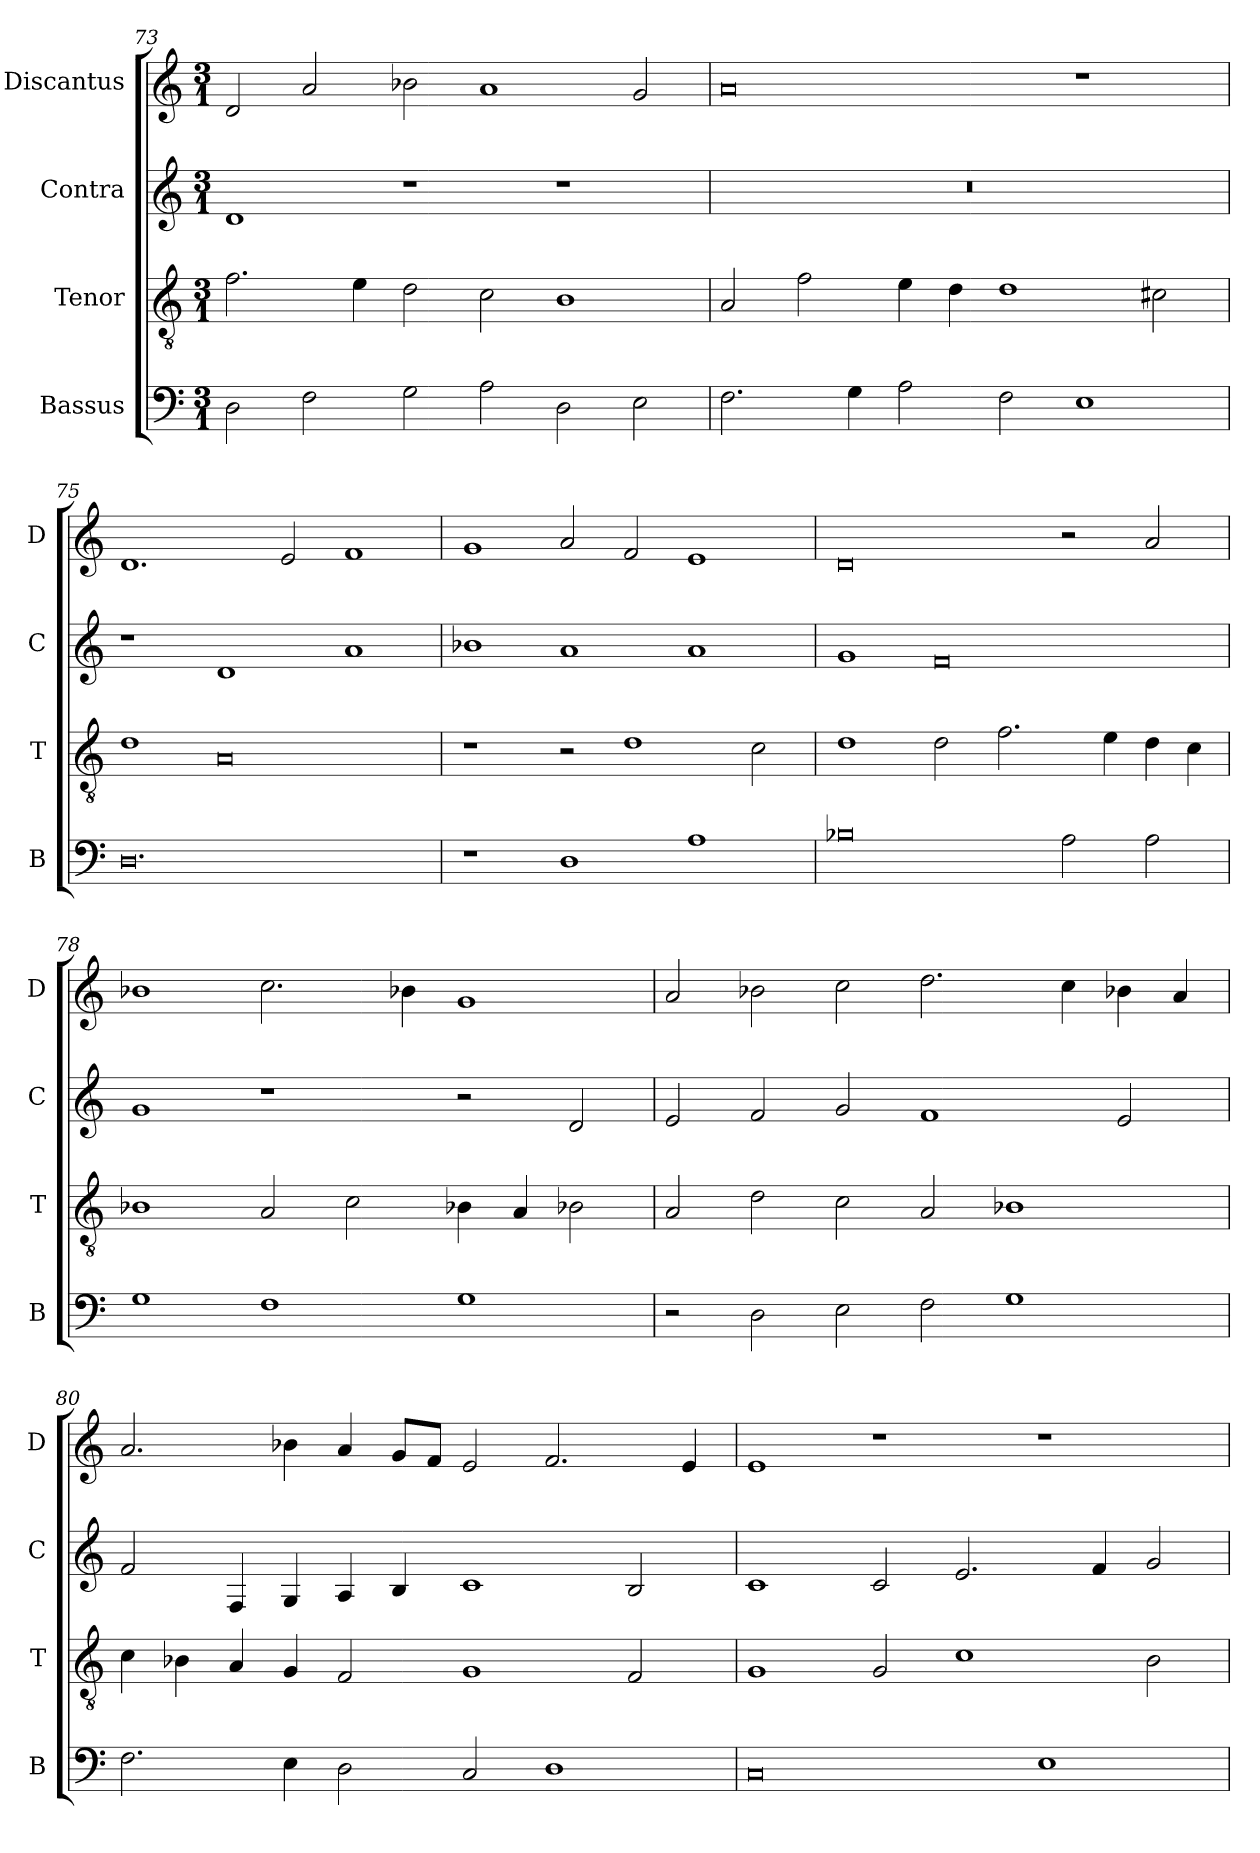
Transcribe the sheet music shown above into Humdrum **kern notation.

**kern	**kern	**kern	**kern
*part4	*part3	*part2	*part1
*staff4	*staff3	*staff2	*staff1
*I"Bassus	*I"Tenor	*I"Contra	*I"Discantus
*I'B	*I'T	*I'C	*I'D
*clefF4	*clefGv2	*clefG2	*clefG2
*k[]	*k[]	*k[]	*k[]
*M3/1	*M3/1	*M3/1	*M3/1
=73	=73	=73	=73
2D\	2.f\	1d	2d/
2F\	.	.	2a/
.	4e\	.	.
2G\	2d\	1r	2b-X\
2A\	2c\	.	1a
2D\	1B	1r	.
2E\	.	.	2g/
=74	=74	=74	=74
2.F\	2A/	0.r	0a
.	2f\	.	.
4G\	.	.	.
2A\	4e\	.	.
.	4d\	.	.
2F\	1d	.	.
1E	.	.	1r
.	2c#X\	.	.
=75	=75	=75	=75
0.D	1d	1r	1.d
.	0A	1d	.
.	.	.	2e/
.	.	1a	1f
=76	=76	=76	=76
1r	1r	1b-X	1g
1D	2r	1a	2a/
.	1d	.	2f/
1A	.	1a	1e
.	2c\	.	.
=77	=77	=77	=77
0B-X	1d	1g	0d
.	2d\	0f	.
.	2.f\	.	.
2A\	.	.	2r
.	4e\	.	.
2A\	4d\	.	2a/
.	4c\	.	.
=78	=78	=78	=78
1G	1B-X	1g	1b-X
1F	2A/	1r	2.cc\
.	2c\	.	.
.	.	.	4b-X\
1G	4B-X\	2r	1g
.	4A/	.	.
.	2B-X\	2d/	.
=79	=79	=79	=79
2r	2A/	2e/	2a/
2D\	2d\	2f/	2b-X\
2E\	2c\	2g/	2cc\
2F\	2A/	1f	2.dd\
1G	1B-X	.	.
.	.	.	4cc\
.	.	2e/	4b-X\
.	.	.	4a/
=80	=80	=80	=80
2.F\	4c\	2f/	2.a/
.	4B-X\	.	.
.	4A/	4F/	.
4E\	4G/	4G/	4b-X\
2D\	2F/	4A/	4a/
.	.	4B/	8g/L
.	.	.	8f/J
2C/	1G	1c	2e/
1D	.	.	2.f/
.	2F/	2B/	.
.	.	.	4e/
=81	=81	=81	=81
0C	1G	1c	1e
.	2G/	2c/	1r
.	1c	2.e/	.
1E	.	.	1r
.	.	4f/	.
.	2B\	2g/	.
=	=	=	=
*-	*-	*-	*-
